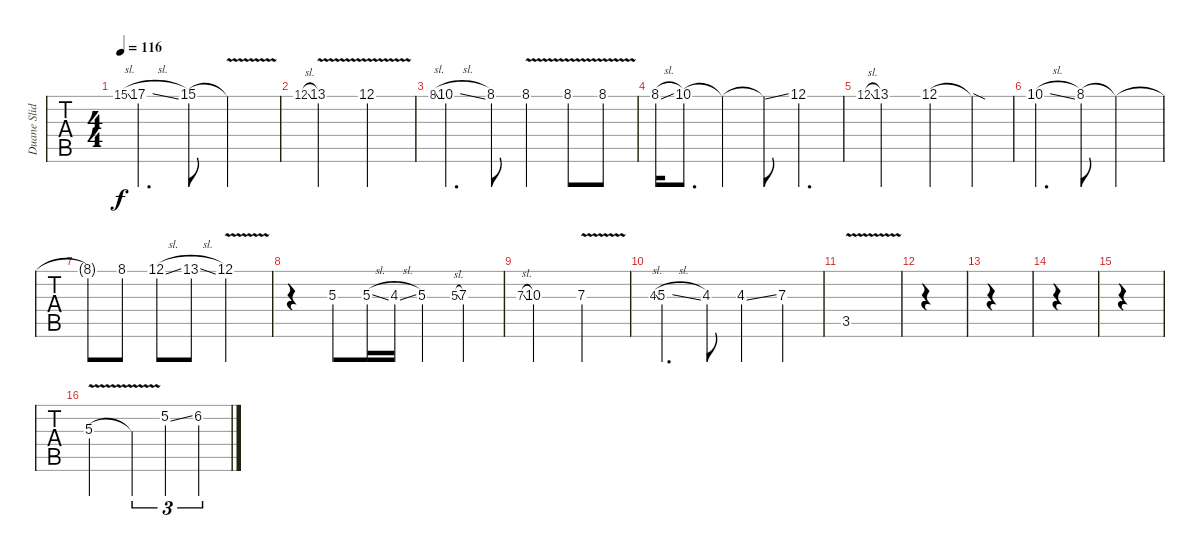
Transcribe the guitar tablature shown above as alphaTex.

\track ("Duane Slide O/D (Tr. 9B)" "Duane Slid") {instrument distortionguitar}
\staff {tabs}
\tuning (E4 B3 G3 D3 A2 E2) {hide}
\ts (4 4)
\tempo 116
\clef g2
\ks c
15.1{sl}.8{gr onbeat dy f} 17.1{sl}.4{d} 15.1.8 15.1{v t}.2 |
12.1{sl}.8{gr onbeat} 13.1{v}.2 12.1{v}.2 |
8.1{sl}.8{gr onbeat} 10.1{sl}.4{d} 8.1.8 8.1{v}.4 8.1{v}.8 8.1{v}.8 |
8.1{sl}.16 10.1.8{d} 10.1{t}.4 10.1{ss t}.8 12.1.4{d} |
12.1{sl}.8{gr onbeat} 13.1.2 12.1.4 12.1{sod t}.4 |
10.1{sl}.4{d} 8.1.8 8.1{t}.2 |
8.1{t}.8 8.1.8 12.1{sl}.8 13.1{sl}.8 12.1{v}.2 |
r.4 5.3.8 5.3{sl}.16 4.3{sl}.16 5.3.4 5.3{sl}.8{gr onbeat} 7.3.4 |
7.3{sl}.8{gr onbeat} 10.3.2 7.3{v}.2 |
4.3{sl}.8{gr onbeat} 5.3{sl}.4{d} 4.3.8 4.3{ss}.4 7.3.4 |
3.5{v}.1 |
|
|
|
|
5.3{v}.2 5.3{t}.4{tu (3 2)} 5.2{ss}.4{tu (3 2)} 6.2.4{tu (3 2)}
